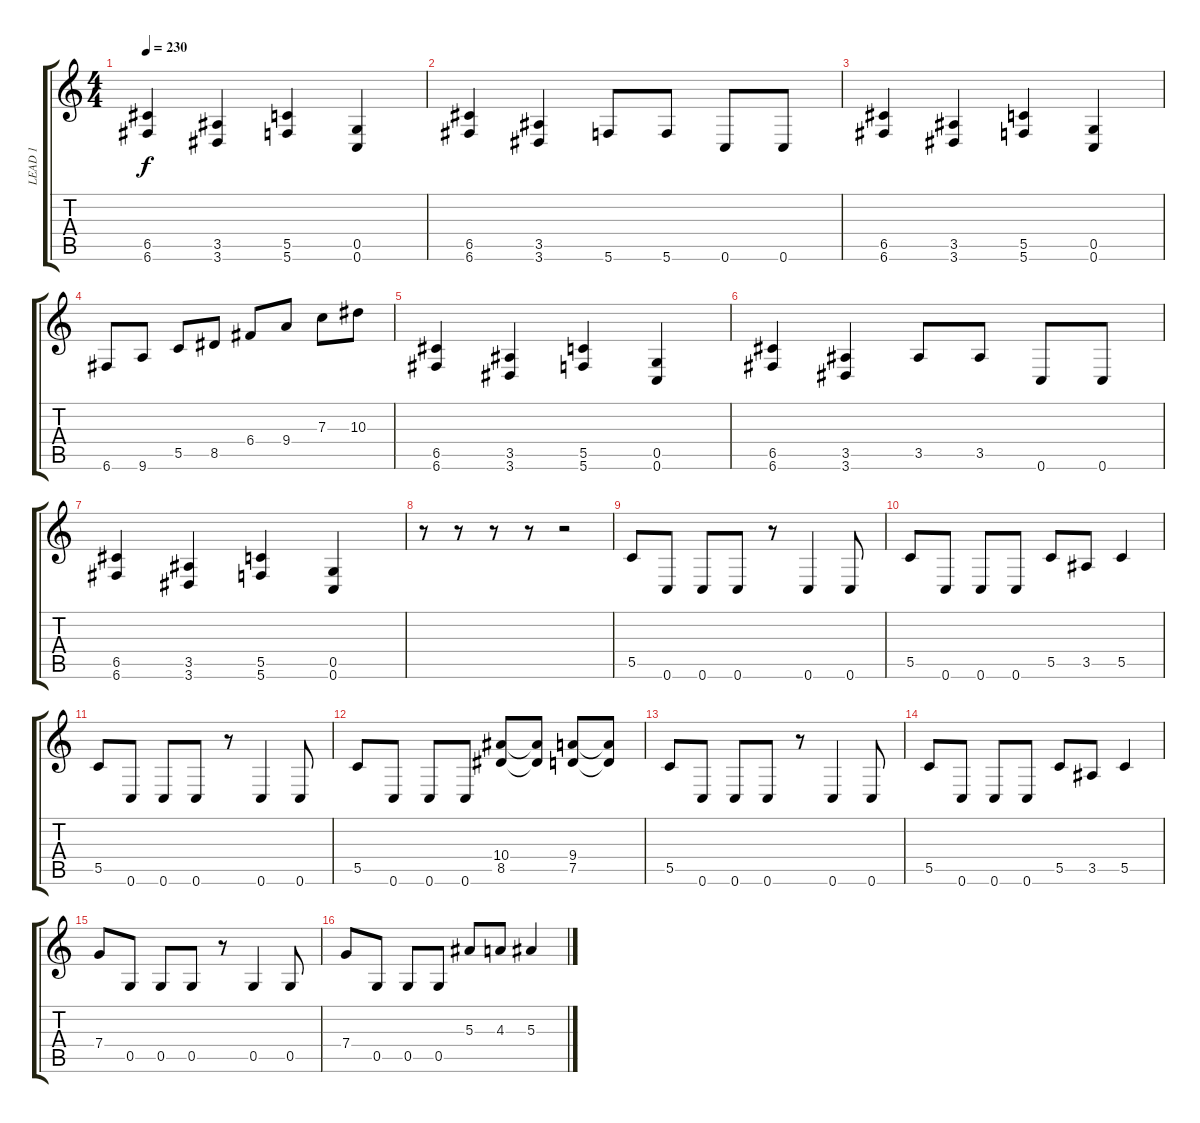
\track ("LEAD 1" "LEAD 1") {instrument distortionguitar}
\staff {score tabs}
\tuning (D4 A3 F3 C3 G2 C2) {hide}
\ts (4 4)
\tempo 230
\clef g2
\ks c
(6.5 6.6).4{dy f} (3.5 3.6).4 (5.5 5.6).4 (0.5 0.6).4 |
(6.5 6.6).4 (3.5 3.6).4 5.6.8 5.6.8 0.6.8 0.6.8 |
(6.5 6.6).4 (3.5 3.6).4 (5.5 5.6).4 (0.5 0.6).4 |
6.6.8 9.6.8 5.5.8 8.5.8 6.4.8 9.4.8 7.3.8 10.3.8 |
(6.5 6.6).4 (3.5 3.6).4 (5.5 5.6).4 (0.5 0.6).4 |
(6.5 6.6).4 (3.5 3.6).4 3.5.8 3.5.8 0.6.8 0.6.8 |
(6.5 6.6).4 (3.5 3.6).4 (5.5 5.6).4 (0.5 0.6).4 |
r.8 r.8 r.8 r.8 r.2 |
5.5.8 0.6.8 0.6.8 0.6.8 r.8 0.6.4 0.6.8 |
5.5.8 0.6.8 0.6.8 0.6.8 5.5.8 3.5.8 5.5.4 |
5.5.8 0.6.8 0.6.8 0.6.8 r.8 0.6.4 0.6.8 |
5.5.8 0.6.8 0.6.8 0.6.8 (10.4 8.5).8 (10.4{t} 8.5{t}).8 (9.4 7.5).8 (9.4{t} 7.5{t}).8 |
5.5.8 0.6.8 0.6.8 0.6.8 r.8 0.6.4 0.6.8 |
5.5.8 0.6.8 0.6.8 0.6.8 5.5.8 3.5.8 5.5.4 |
7.4.8 0.5.8 0.5.8 0.5.8 r.8 0.5.4 0.5.8 |
7.4.8 0.5.8 0.5.8 0.5.8 5.3.8 4.3.8 5.3.4
